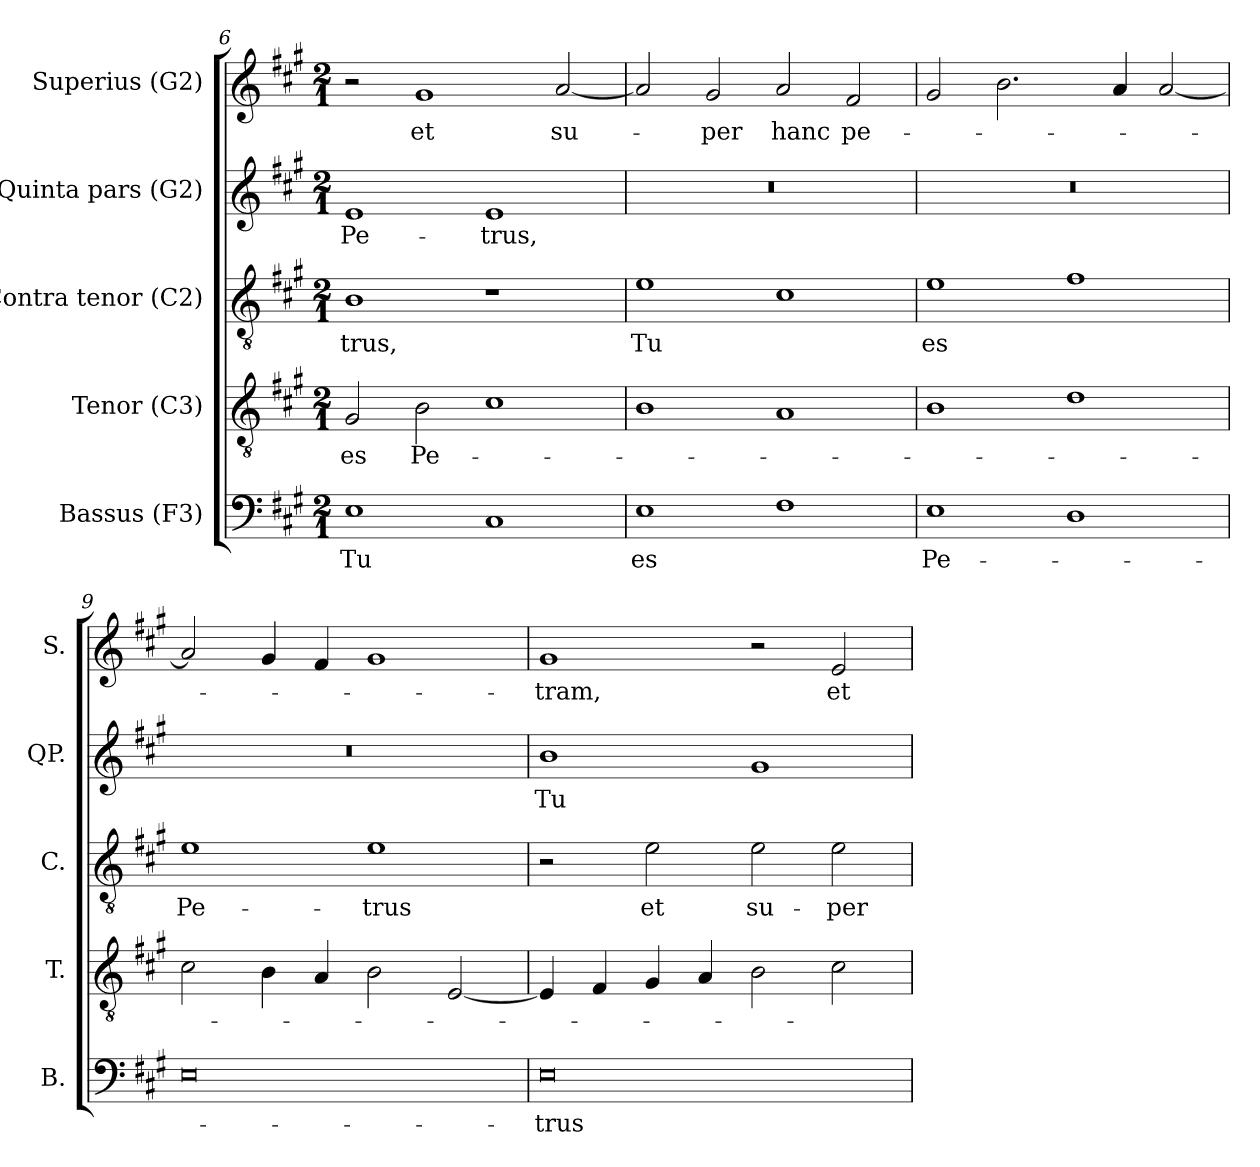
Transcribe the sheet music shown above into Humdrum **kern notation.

**kern	**text	**kern	**text	**kern	**text	**kern	**text	**kern	**text
*part5	*part5	*part4	*part4	*part3	*part3	*part2	*part2	*part1	*part1
*staff5	*staff5	*staff4	*staff4	*staff3	*staff3	*staff2	*staff2	*staff1	*staff1
*I"Bassus (F3)	*	*I"Tenor (C3)	*	*I"Contra tenor (C2)	*	*I"Quinta pars (G2)	*	*I"Superius (G2)	*
*I'B.	*	*I'T.	*	*I'C.	*	*I'QP.	*	*I'S.	*
!!LO:LB:g=z
*clefF4	*	*clefGv2	*	*clefGv2	*	*clefG2	*	*clefG2	*
*	*	*ITrd7c12	*	*ITrd7c12	*	*ITrd7c12	*	*	*
*k[f#c#g#]	*	*k[f#c#g#]	*	*k[f#c#g#]	*	*k[f#c#g#]	*	*k[f#c#g#]	*
*A:	*	*A:	*	*A:	*	*A:	*	*A:	*
*M2/1	*	*M2/1	*	*M2/1	*	*M2/1	*	*M2/1	*
=6	=6	=6	=6	=6	=6	=6	=6	=6	=6
!	!LO:LY:b:color=#000000	!	!	!	!	!	!	!	!
!	!	!	!LO:LY:b:color=#000000	!	!	!	!	!	!
!	!	!	!	!	!LO:LY:b:color=#000000	!	!	!	!
!	!	!	!	!	!	!	!LO:LY:b:color=#000000	!	!
1Ei	Tu	2GG#i/	es	1BBi	-trus,	1Ei	Pe-	2r	.
!	!	!	!LO:LY:b:color=#000000	!	!	!	!	!	!
!	!	!	!	!	!	!	!	!	!LO:LY:b:color=#000000
.	.	2BBi\	Pe-	.	.	.	.	1g#i	et
!	!	!	!	!	!	!	!LO:LY:b:color=#000000	!	!
1C#i	.	1C#i	.	1r	.	1Ei	-trus,	.	.
!	!	!	!	!	!	!	!	!	!LO:LY:b:color=#000000
.	.	.	.	.	.	.	.	[2ai/	su-
=7	=7	=7	=7	=7	=7	=7	=7	=7	=7
!	!LO:LY:b:color=#000000	!	!	!	!	!	!	!	!
!	!	!	!	!	!LO:LY:b:color=#000000	!LO:N:vis=1	!	!	!
1Ei	es	1BBi	.	1Ei	Tu	0r	.	2ai/]	.
!	!	!	!	!	!	!	!	!	!LO:LY:b:color=#000000
.	.	.	.	.	.	.	.	2g#i/	-per
!	!	!	!	!	!	!	!	!	!LO:LY:b:color=#000000
1F#i	.	1AAi	.	1C#i	.	.	.	2ai/	hanc
!	!	!	!	!	!	!	!	!	!LO:LY:b:color=#000000
.	.	.	.	.	.	.	.	2f#i/	pe-
=8	=8	=8	=8	=8	=8	=8	=8	=8	=8
!	!LO:LY:b:color=#000000	!	!	!	!	!	!	!	!
!	!	!	!	!	!LO:LY:b:color=#000000	!LO:N:vis=1	!	!	!
1Ei	Pe-	1BBi	.	1Ei	es	0r	.	2g#i/	.
.	.	.	.	.	.	.	.	2.bi\	.
1Di	.	1Di	.	1F#i	.	.	.	.	.
.	.	.	.	.	.	.	.	4ai/	.
.	.	.	.	.	.	.	.	[2ai/	.
=9	=9	=9	=9	=9	=9	=9	=9	=9	=9
!	!	!	!	!	!LO:LY:b:color=#000000	!LO:N:vis=1	!	!	!
0Ei	.	2C#i\	.	1Ei	Pe-	0r	.	2ai/]	.
.	.	4BBi\	.	.	.	.	.	4g#i/	.
.	.	4AAi/	.	.	.	.	.	4f#i/	.
!	!	!	!	!	!LO:LY:b:color=#000000	!	!	!	!
.	.	2BBi\	.	1Ei	-trus	.	.	1g#i	.
.	.	[2EEi/	.	.	.	.	.	.	.
!!LO:LB:g=z
=10	=10	=10	=10	=10	=10	=10	=10	=10	=10
!	!LO:LY:b:color=#000000	!	!	!	!	!	!	!	!
!	!	!	!	!	!	!	!LO:LY:b:color=#000000	!	!
!	!	!	!	!	!	!	!	!	!LO:LY:b:color=#000000
0Ei	-trus	4EEi/]	.	2r	.	1Bi	Tu	1g#i	-tram,
.	.	4FF#i/	.	.	.	.	.	.	.
!	!	!	!	!	!LO:LY:b:color=#000000	!	!	!	!
.	.	4GG#i/	.	2Ei\	et	.	.	.	.
.	.	4AAi/	.	.	.	.	.	.	.
!	!	!	!	!	!LO:LY:b:color=#000000	!	!	!	!
.	.	2BBi\	.	2Ei\	su-	1G#i	.	2r	.
!	!	!	!	!	!LO:LY:b:color=#000000	!	!	!	!
!	!	!	!	!	!	!	!	!	!LO:LY:b:color=#000000
.	.	2C#i\	.	2Ei\	-per	.	.	2ei/	et
=	=	=	=	=	=	=	=	=	=
*-	*-	*-	*-	*-	*-	*-	*-	*-	*-
